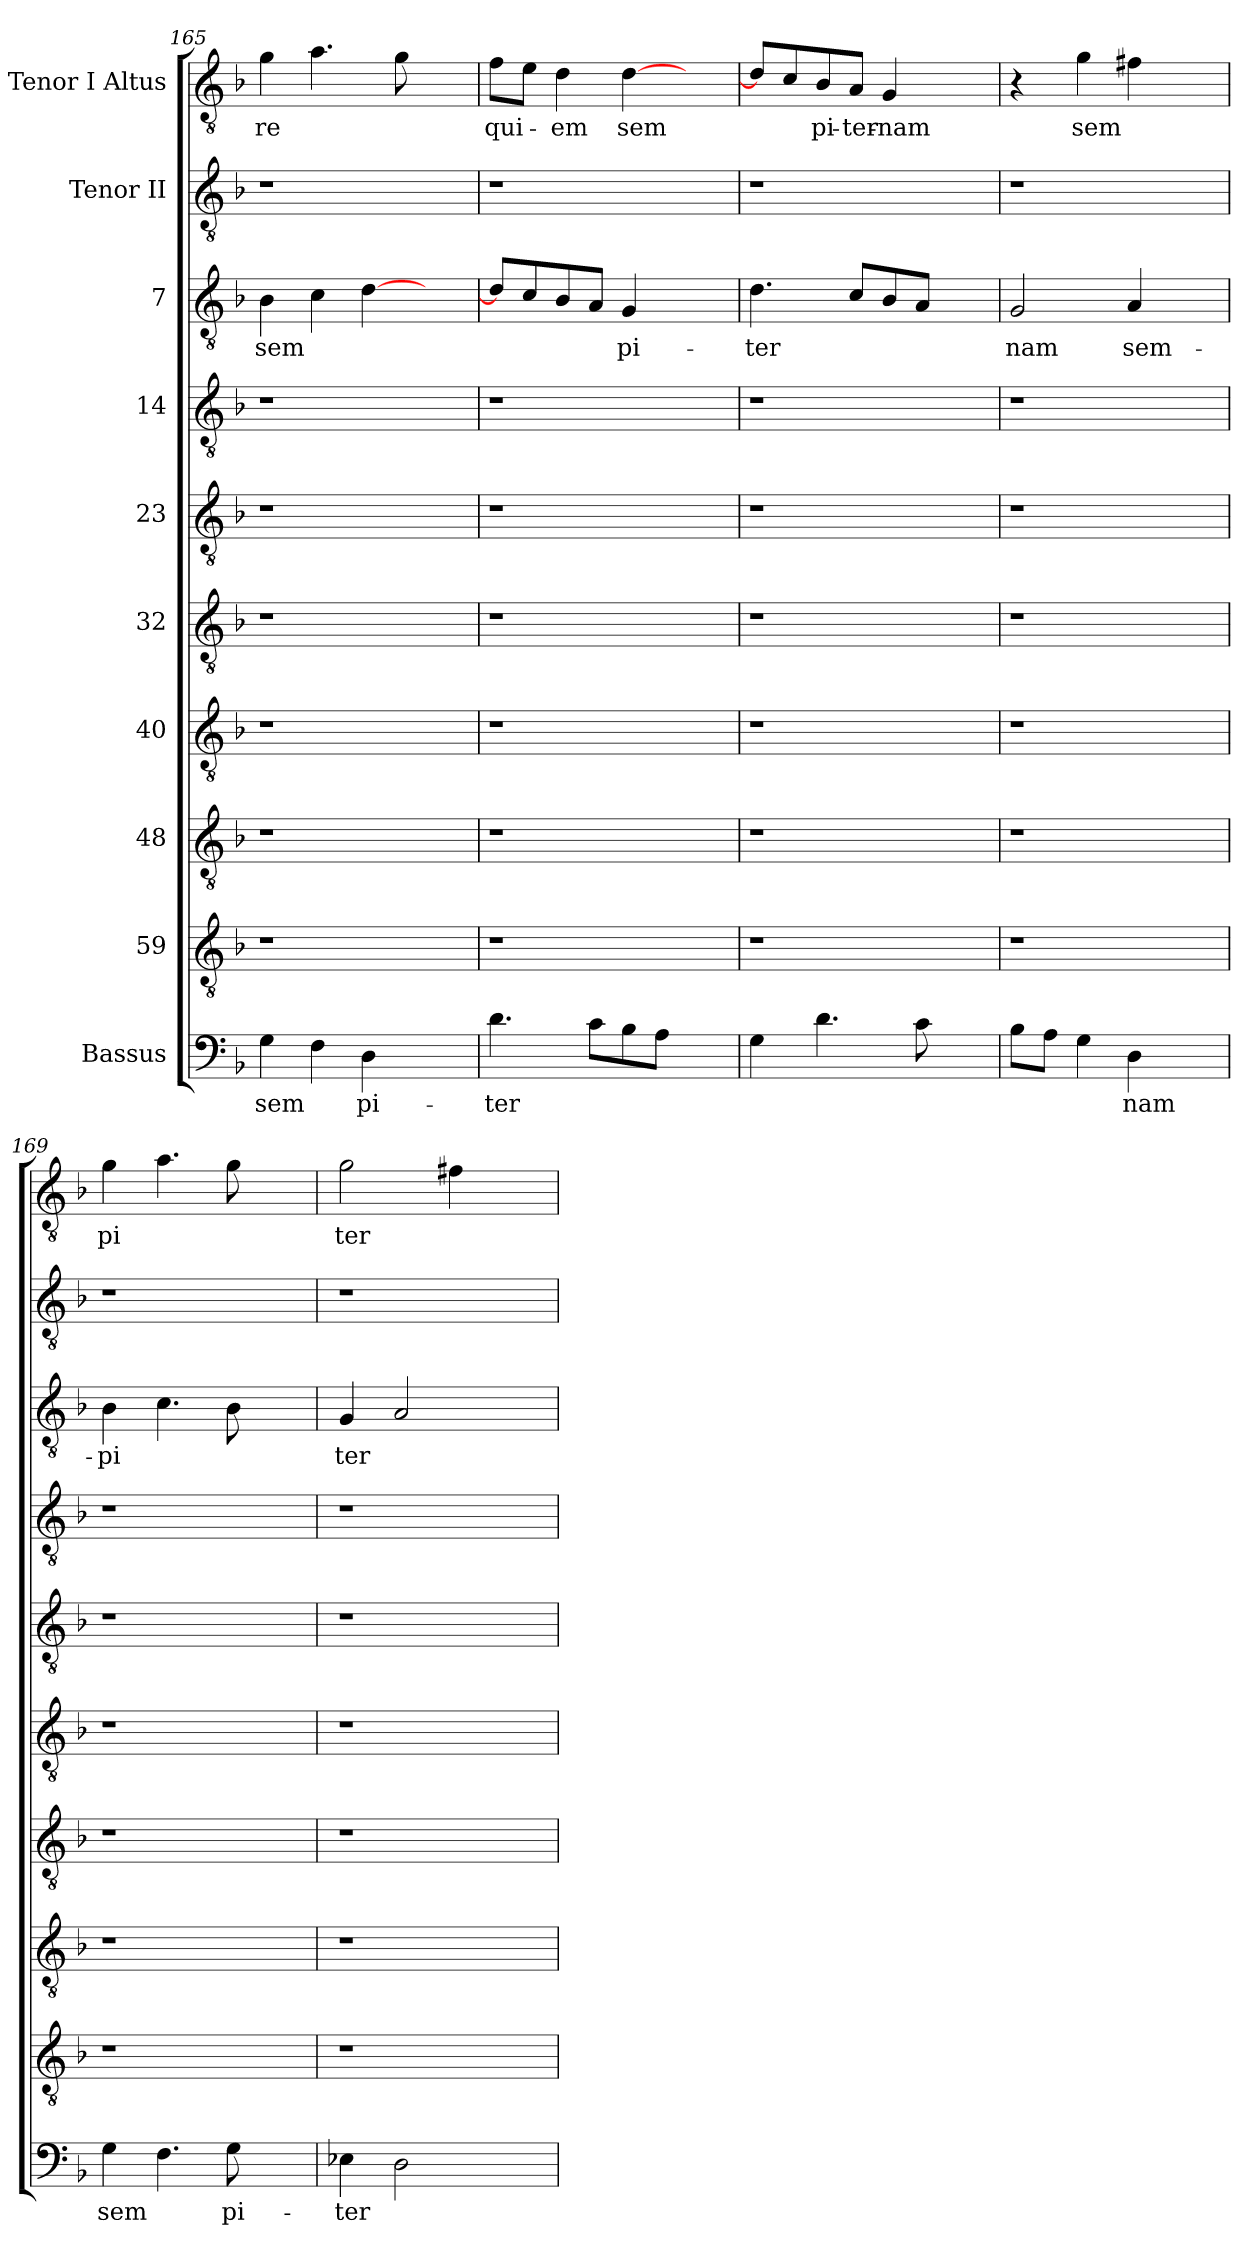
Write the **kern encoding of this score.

**kern	**text	**kern	**kern	**kern	**kern	**kern	**kern	**kern	**text	**kern	**kern	**text
*part10	*part10	*part9	*part8	*part7	*part6	*part5	*part4	*part3	*part3	*part2	*part1	*part1
*staff10	*staff10	*staff9	*staff8	*staff7	*staff6	*staff5	*staff4	*staff3	*staff3	*staff2	*staff1	*staff1
*I"Bassus	*	*I"59	*I"48	*I"40	*I"32	*I"23	*I"14	*I"7	*	*I"Tenor II	*I"Tenor I  Altus	*
!!LO:LB:g=z
*clefF4	*	*clefGv2	*clefGv2	*clefGv2	*clefGv2	*clefGv2	*clefGv2	*clefGv2	*	*clefGv2	*clefGv2	*
*k[b-]	*	*k[b-]	*k[b-]	*k[b-]	*k[b-]	*k[b-]	*k[b-]	*k[b-]	*	*k[b-]	*k[b-]	*
*F:	*	*F:	*F:	*F:	*F:	*F:	*F:	*F:	*	*F:	*F:	*
=165	=165	=165	=165	=165	=165	=165	=165	=165	=165	=165	=165	=165
!	!LO:LY:b	!	!	!	!	!	!	!	!LO:LY:b	!	!	!LO:LY:b:cj
4G\	sem	1r	1r	1r	1r	1r	1r	4B-\	-sem	1r	4g\	re
4F\	.	.	.	.	.	.	.	4c\	.	.	4.a\	.
!	!LO:LY:b:cj	!	!	!	!	!	!	!	!	!	!	!
4D\	pi-	.	.	.	.	.	.	[>4d\	.	.	.	.
.	.	.	.	.	.	.	.	.	.	.	8g\	.
4ryy	.	.	.	.	.	.	.	4ryy	.	.	4ryy	.
=166	=166	=166	=166	=166	=166	=166	=166	=166	=166	=166	=166	=166
!	!LO:LY:b:cj	!	!	!	!	!	!	!	!	!	!	!LO:LY:b:cj
4.d\	-ter	1r	1r	1r	1r	1r	1r	8d/L]	.	1r	8f\L	qui-
.	.	.	.	.	.	.	.	8c/	.	.	8e\J	.
!	!	!	!	!	!	!	!	!	!	!	!	!LO:LY:b:cj
.	.	.	.	.	.	.	.	8B-/	.	.	4d\	-em
8c\L	.	.	.	.	.	.	.	8A/J	.	.	.	.
!	!	!	!	!	!	!	!	!	!LO:LY:b:cj	!	!	!LO:LY:b
8B-\	.	.	.	.	.	.	.	4G/	pi-	.	[>4d\	sem
8A\J	.	.	.	.	.	.	.	.	.	.	.	.
4ryy	.	.	.	.	.	.	.	4ryy	.	.	4ryy	.
=167	=167	=167	=167	=167	=167	=167	=167	=167	=167	=167	=167	=167
!	!	!	!	!	!	!	!	!	!LO:LY:b:cj	!	!	!
4G\	.	1r	1r	1r	1r	1r	1r	4.d\	-ter	1r	8d/L]	.
.	.	.	.	.	.	.	.	.	.	.	8c/	.
!	!	!	!	!	!	!	!	!	!	!	!	!LO:LY:b
4.d\	.	.	.	.	.	.	.	.	.	.	8B-/	pi-
!	!	!	!	!	!	!	!	!	!	!	!	!LO:LY:b:cj
.	.	.	.	.	.	.	.	8c/L	.	.	8A/J	-ter-
!	!	!	!	!	!	!	!	!	!	!	!	!LO:LY:b:rj
.	.	.	.	.	.	.	.	8B-/	.	.	4G/	-nam
8c\	.	.	.	.	.	.	.	8A/J	.	.	.	.
4ryy	.	.	.	.	.	.	.	4ryy	.	.	4ryy	.
=168	=168	=168	=168	=168	=168	=168	=168	=168	=168	=168	=168	=168
!	!	!	!	!	!	!	!	!	!LO:LY:b:cj	!	!	!
8B-\L	.	1r	1r	1r	1r	1r	1r	2G/	nam	1r	4r	.
8A\J	.	.	.	.	.	.	.	.	.	.	.	.
!	!	!	!	!	!	!	!	!	!	!	!	!LO:LY:b
4G\	.	.	.	.	.	.	.	.	.	.	4g\	sem
!	!LO:LY:b:cj	!	!	!	!	!	!	!	!LO:LY:b:cj	!	!	!
4D\	nam	.	.	.	.	.	.	4A/	sem-	.	4f#X\	.
4ryy	.	.	.	.	.	.	.	4ryy	.	.	4ryy	.
=169	=169	=169	=169	=169	=169	=169	=169	=169	=169	=169	=169	=169
!	!LO:LY:b	!	!	!	!	!	!	!	!LO:LY:b:cj	!	!	!LO:LY:b:cj
4G\	sem	1r	1r	1r	1r	1r	1r	4B-\	-pi	1r	4g\	pi
4.F\	.	.	.	.	.	.	.	4.c\	.	.	4.a\	.
!	!LO:LY:b:cj	!	!	!	!	!	!	!	!	!	!	!
8G\	pi-	.	.	.	.	.	.	8B-\	.	.	8g\	.
4ryy	.	.	.	.	.	.	.	4ryy	.	.	4ryy	.
=170	=170	=170	=170	=170	=170	=170	=170	=170	=170	=170	=170	=170
!	!LO:LY:b:cj	!	!	!	!	!	!	!	!LO:LY:b:cj	!	!	!LO:LY:b:cj
4E-X\	-ter	1r	1r	1r	1r	1r	1r	4G/	ter	1r	2g\	ter
2D\	.	.	.	.	.	.	.	2A/	.	.	.	.
.	.	.	.	.	.	.	.	.	.	.	4f#X\	.
4ryy	.	.	.	.	.	.	.	4ryy	.	.	4ryy	.
=	=	=	=	=	=	=	=	=	=	=	=	=
*-	*-	*-	*-	*-	*-	*-	*-	*-	*-	*-	*-	*-
